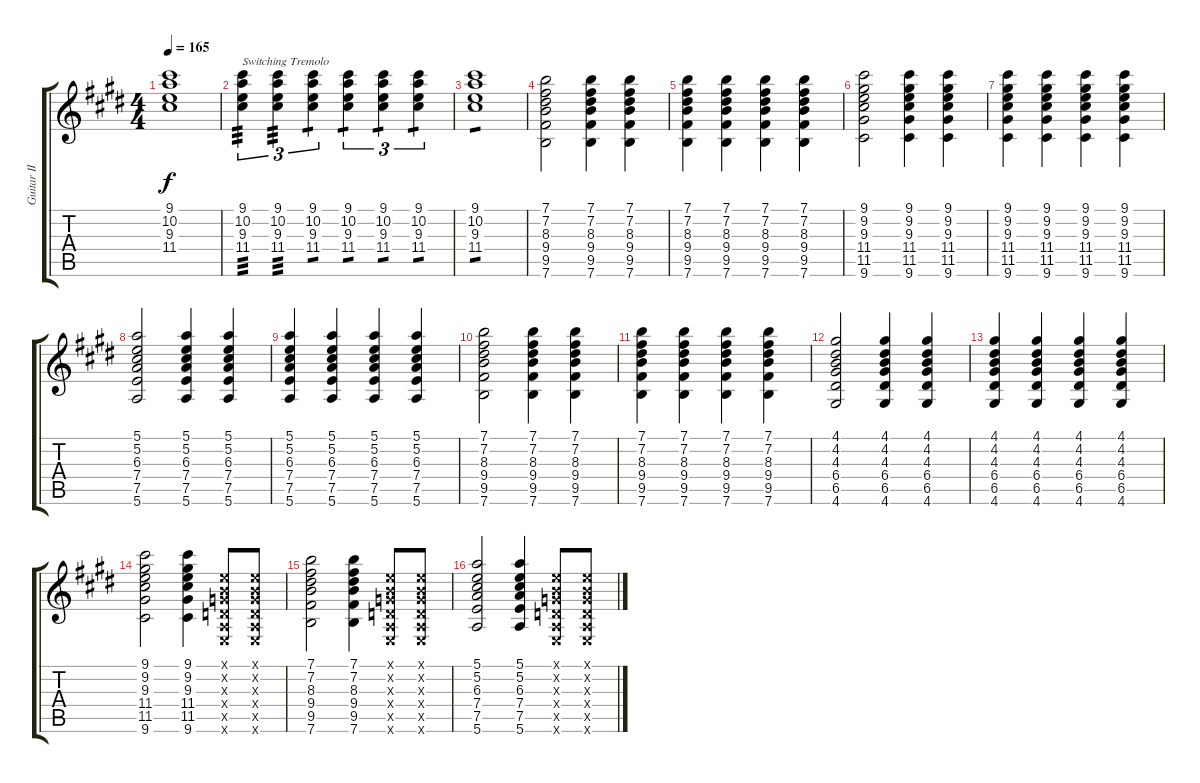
\track ("Guitar II" "Guitar II") {instrument distortionguitar}
\staff {score tabs}
\tuning (E4 B3 G3 D3 A2 E2) {hide}
\ts (4 4)
\tempo 165
\clef g2
\ks e
(9.1{t} 10.2{t} 9.3{t} 11.4{t}).1{dy f} |
(9.1 10.2 9.3 11.4).4{tu (3 2) txt "Switching Tremolo" tp 3} (9.1 10.2 9.3 11.4).4{tu (3 2) tp 3} (9.1 10.2 9.3 11.4).4{tu (3 2) tp 1} (9.1 10.2 9.3 11.4).4{tu (3 2) tp 1} (9.1 10.2 9.3 11.4).4{tu (3 2) tp 1} (9.1 10.2 9.3 11.4).4{tu (3 2) tp 1} |
(9.1 10.2 9.3 11.4).1{tp 1} |
(7.1 7.2 8.3 9.4 9.5 7.6).2{instrument electricguitarclean} (7.1 7.2 8.3 9.4 9.5 7.6).4 (7.1 7.2 8.3 9.4 9.5 7.6).4 |
(7.1 7.2 8.3 9.4 9.5 7.6).4 (7.1 7.2 8.3 9.4 9.5 7.6).4 (7.1 7.2 8.3 9.4 9.5 7.6).4 (7.1 7.2 8.3 9.4 9.5 7.6).4 |
(9.1 9.2 9.3 11.4 11.5 9.6).2 (9.1 9.2 9.3 11.4 11.5 9.6).4 (9.1 9.2 9.3 11.4 11.5 9.6).4 |
(9.1 9.2 9.3 11.4 11.5 9.6).4 (9.1 9.2 9.3 11.4 11.5 9.6).4 (9.1 9.2 9.3 11.4 11.5 9.6).4 (9.1 9.2 9.3 11.4 11.5 9.6).4 |
(5.1 5.2 6.3 7.4 7.5 5.6).2 (5.1 5.2 6.3 7.4 7.5 5.6).4 (5.1 5.2 6.3 7.4 7.5 5.6).4 |
(5.1 5.2 6.3 7.4 7.5 5.6).4 (5.1 5.2 6.3 7.4 7.5 5.6).4 (5.1 5.2 6.3 7.4 7.5 5.6).4 (5.1 5.2 6.3 7.4 7.5 5.6).4 |
(7.1 7.2 8.3 9.4 9.5 7.6).2 (7.1 7.2 8.3 9.4 9.5 7.6).4 (7.1 7.2 8.3 9.4 9.5 7.6).4 |
(7.1 7.2 8.3 9.4 9.5 7.6).4 (7.1 7.2 8.3 9.4 9.5 7.6).4 (7.1 7.2 8.3 9.4 9.5 7.6).4 (7.1 7.2 8.3 9.4 9.5 7.6).4 |
(4.1 4.2 4.3 6.4 6.5 4.6).2 (4.1 4.2 4.3 6.4 6.5 4.6).4 (4.1 4.2 4.3 6.4 6.5 4.6).4 |
(4.1 4.2 4.3 6.4 6.5 4.6).4 (4.1 4.2 4.3 6.4 6.5 4.6).4 (4.1 4.2 4.3 6.4 6.5 4.6).4 (4.1 4.2 4.3 6.4 6.5 4.6).4 |
(9.1 9.2 9.3 11.4 11.5 9.6).2 (9.1 9.2 9.3 11.4 11.5 9.6).4 (0.1{x} 0.2{x} 0.3{x} 0.4{x} 0.5{x} 0.6{x}).8 (0.1{x} 0.2{x} 0.3{x} 0.4{x} 0.5{x} 0.6{x}).8 |
(7.1 7.2 8.3 9.4 9.5 7.6).2 (7.1 7.2 8.3 9.4 9.5 7.6).4 (0.1{x} 0.2{x} 0.3{x} 0.4{x} 0.5{x} 0.6{x}).8 (0.1{x} 0.2{x} 0.3{x} 0.4{x} 0.5{x} 0.6{x}).8 |
(5.1 5.2 6.3 7.4 7.5 5.6).2 (5.1 5.2 6.3 7.4 7.5 5.6).4 (0.1{x} 0.2{x} 0.3{x} 0.4{x} 0.5{x} 0.6{x}).8 (0.1{x} 0.2{x} 0.3{x} 0.4{x} 0.5{x} 0.6{x}).8
